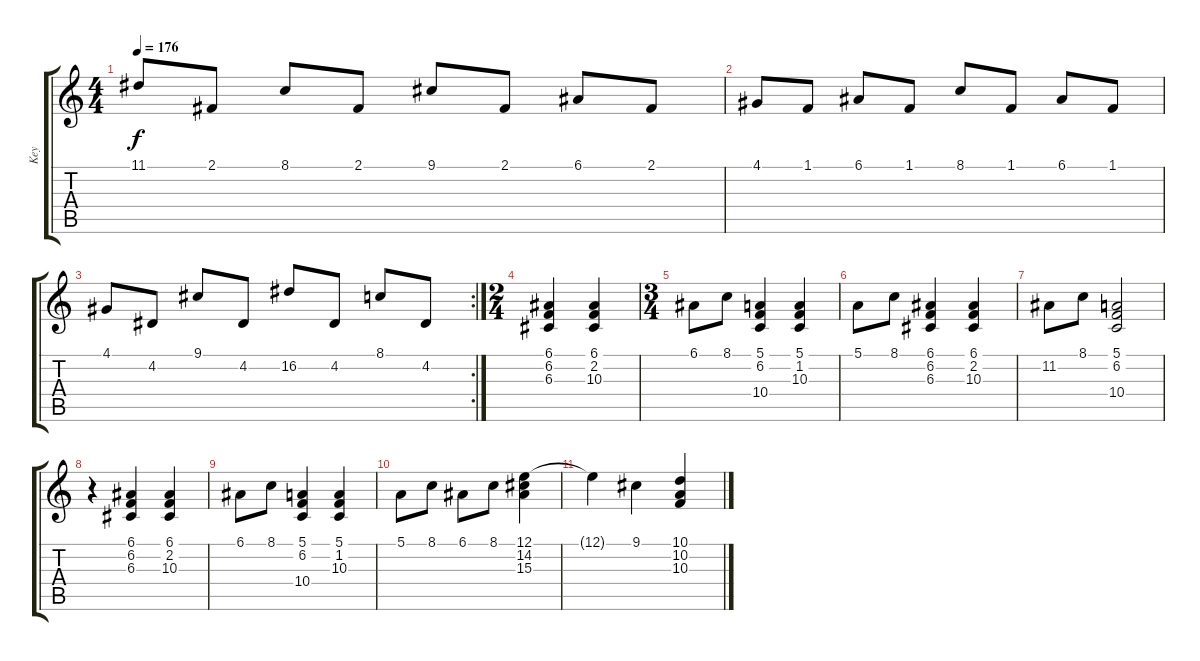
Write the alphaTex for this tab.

\track ("Key" "Key") {instrument stringensemble1}
\staff {score tabs}
\tuning (E4 B3 G3 D3 A2 E2) {hide}
\ts (4 4)
\tempo 176
\clef g2
\ks c
11.1.8{dy f} 2.1.8 8.1.8 2.1.8 9.1.8 2.1.8 6.1.8 2.1.8 |
4.1.8 1.1.8 6.1.8 1.1.8 8.1.8 1.1.8 6.1.8 1.1.8 |
\rc 2
4.1.8 4.2.8 9.1.8 4.2.8 16.2.8 4.2.8 8.1.8 4.2.8 |
\ts (2 4)
(6.1 6.2 6.3).4 (6.1 2.2 10.3).4 |
\ts (3 4)
6.1.8 8.1.8 (5.1 6.2 10.4).4 (5.1 1.2 10.3).4 |
5.1.8 8.1.8 (6.1 6.2 6.3).4 (6.1 2.2 10.3).4 |
11.2.8 8.1.8 (5.1 6.2 10.4).2 |
r.4 (6.1 6.2 6.3).4 (6.1 2.2 10.3).4 |
6.1.8 8.1.8 (5.1 6.2 10.4).4 (5.1 1.2 10.3).4 |
5.1.8 8.1.8 6.1.8 8.1.8 (12.1 14.2 15.3).4 |
12.1{t}.4 9.1.4 (10.1 10.2 10.3).4
